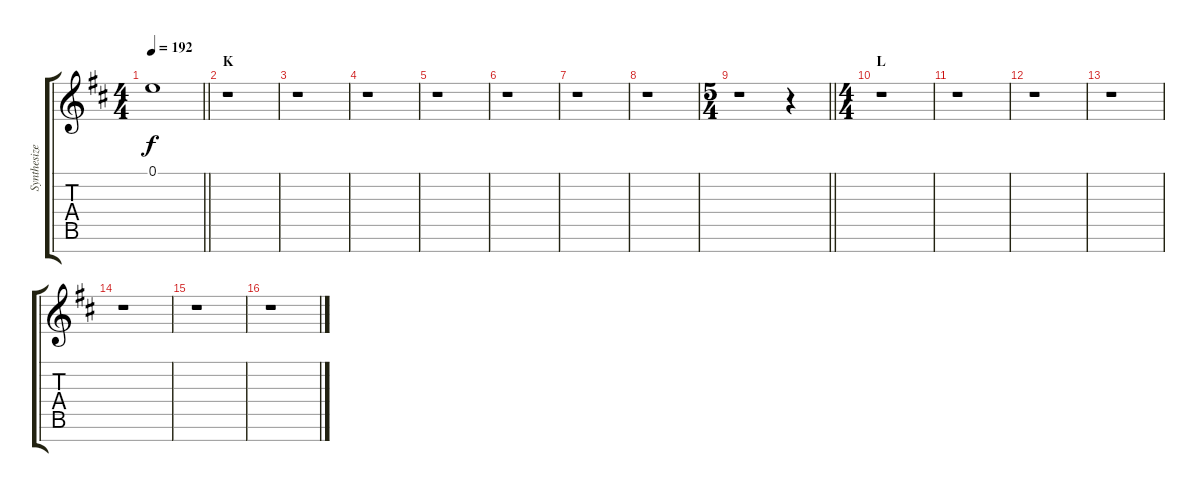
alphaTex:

\track ("Synthesizer" "Synthesize") {instrument fx5brightness}
\staff {score tabs}
\tuning (E5 B4 G4 D4 A3 E3 B2) {hide}
\ts (4 4)
\tempo 192
\clef g2
\barLineRight lightlight
\ks d
0.1{t}.1{dy f} |
\section ("" "K")
r.1 |
r.1 |
r.1 |
r.1 |
r.1 |
r.1 |
r.1 |
\ts (5 4)
\barLineRight lightlight
r.1 r.4 |
\ts (4 4)
\section ("" "L")
r.1 |
r.1 |
r.1 |
r.1 |
r.1 |
r.1 |
r.1
